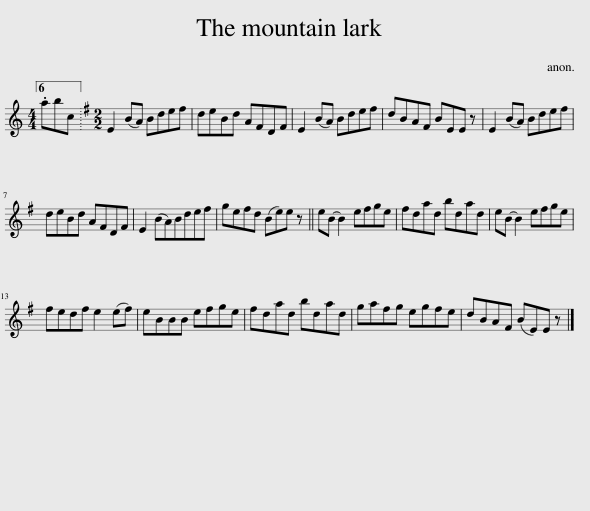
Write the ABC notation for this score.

X:1
L:1/8
M:4/4
I:linebreak $
K:C
V:1 treble
V:1
 .abc ||[K:Emin][M:2/2] E2 (BA) Bdef | deBd AFDF | E2 (BA) Bdef | dBAF BEE z | %5
 E2 (BA) Bdef |$ deBd AFDF | E2 (BA)Bdef | gefd (Be)e z || eB- B2 efge | %10
 fdad bdad | eB- B2 efge |$ fedf e2 (ef) | eBBB efge | fdad bdad | %15
 gafg egfe | dBAF (BE)E z |] %17
